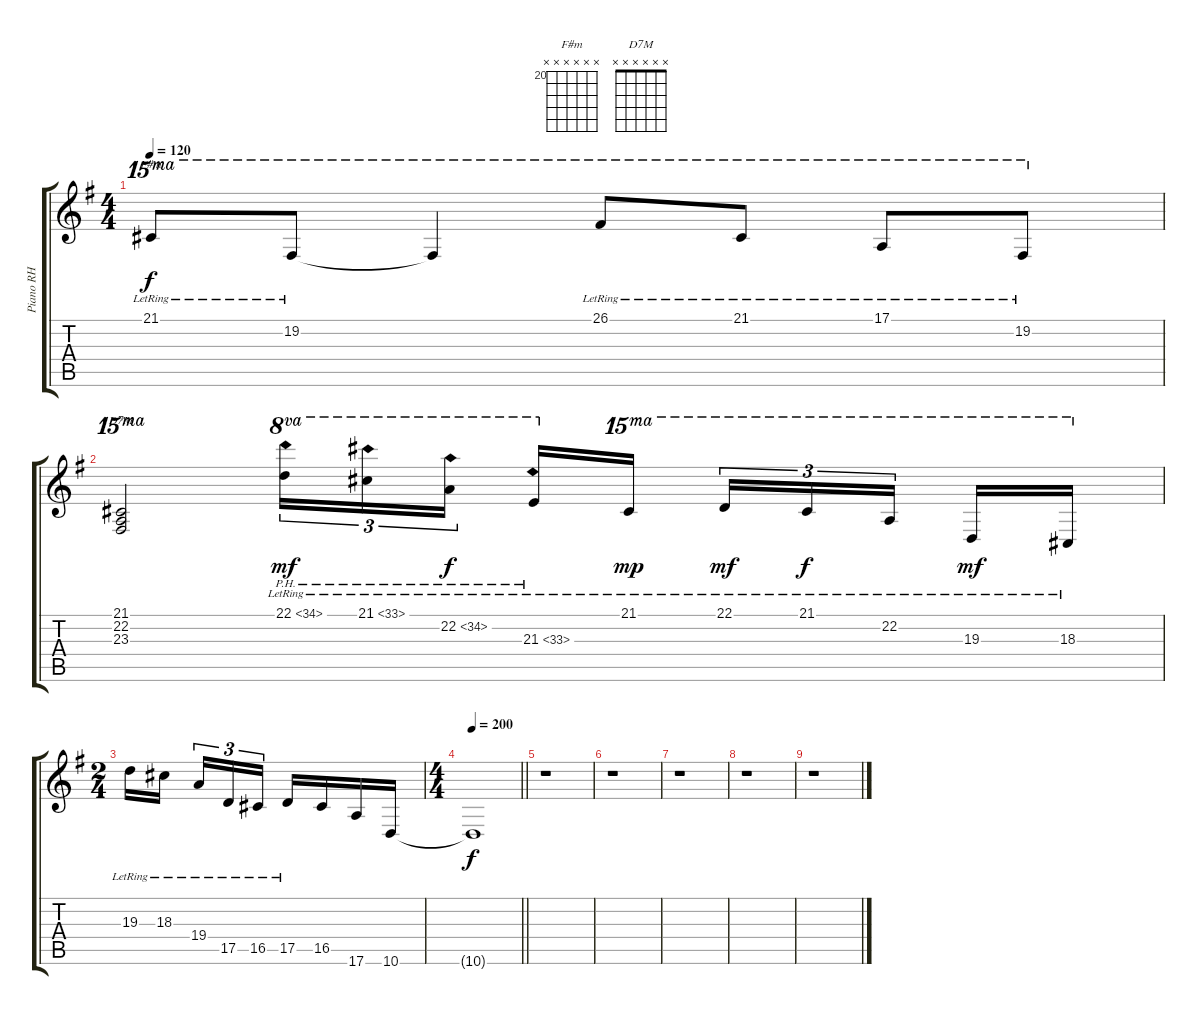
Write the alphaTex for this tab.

\track ("Piano RH" "Piano RH") {instrument brightacousticpiano}
\staff {score tabs}
\tuning (E4 B3 G3 D3 A2 E2) {hide}
\chord ("F#m" x x x x x x) {firstfret 20}
\chord ("D7M" x x x x x x)
\ts (4 4)
\tempo 120
\clef g2
\ks g
21.1{lr}.8{ch "F#m" ot 15ma dy f} 19.2{lr}.8{ot 15ma} 19.2{t}.4{ot 15ma} 26.1{lr}.8{ot 15ma} 21.1{lr}.8{ot 15ma} 17.1{lr}.8{ot 15ma} 19.2{lr}.8{ot 15ma} |
(21.1 22.2 23.3).2{ch "D7M" ot 15ma} 22.1{ph 12 lr}.16{tu (3 2) ot 8va dy mf} 21.1{ph 12 lr}.16{tu (3 2) ot 8va} 22.2{ph 12 lr}.16{tu (3 2) ot 8va dy f beam splitsecondary} 21.3{ph 12 lr}.16{ot 8va} 21.1{lr}.16{ot 15ma dy mp} 22.1{lr}.16{tu (3 2) ot 15ma dy mf} 21.1{lr}.16{tu (3 2) ot 15ma dy f} 22.2{lr}.16{tu (3 2) ot 15ma beam splitsecondary} 19.3{lr}.16{ot 15ma dy mf} 18.3{lr}.16{ot 15ma} |
\ts (2 4)
19.3{lr}.16 18.3{lr}.16{beam splitsecondary} 19.4{lr}.16{tu (3 2)} 17.5{lr}.16{tu (3 2)} 16.5{lr}.16{tu (3 2)} 17.5{lr}.16 16.5.16 17.6.16 10.6.16 |
\ts (4 4)
\tempo 200
\barLineRight lightlight
10.6{t}.1{dy f} |
\section ("" "")
r.1 |
r.1 |
r.1 |
r.1 |
r.1
